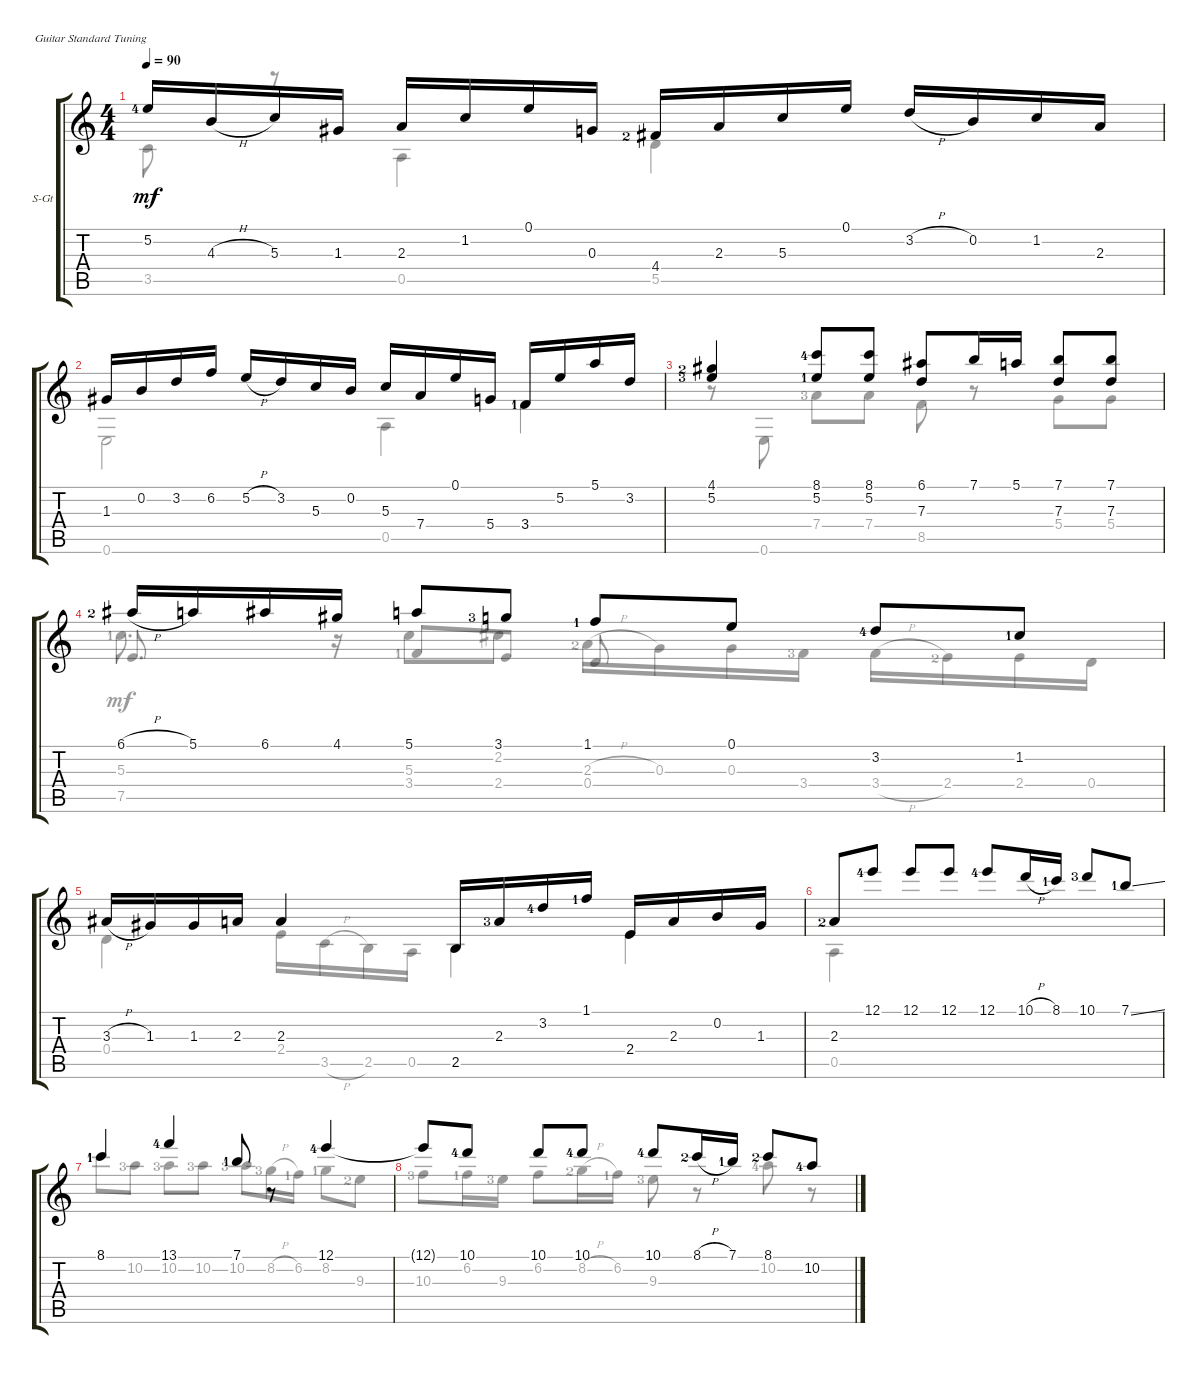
\defaultSystemsLayout 4
\bracketExtendMode groupsimilarinstruments
\firstSystemTrackNameOrientation horizontal
\otherSystemsTrackNameOrientation horizontal
\track ("Classical Guitar" "S-Gt") {instrument acousticguitarsteel}
\staff {score tabs}
\tuning (E4 B3 G3 D3 A2 E2)
\voice
\ts (4 4)
\tempo 90
\clef g2
\ks c
5.2{lf 5}.16{dy mf} 4.3{h}.16 5.3.16 1.3.16 2.3.16 1.2.16 0.1.16 0.3.16 4.4{lf 3}.16 2.3.16 5.3.16 0.1.16 3.2{h}.16 0.2.16 1.2.16 2.3.16 |
1.3.16 0.2.16 3.2.16 6.2.16 5.2{h}.16 3.2.16 5.3.16 0.2.16 5.3.16 7.4.16 0.1.16 5.4.16 3.4{lf 2}.16 5.2.16 5.1.16 3.2.16 |
(4.1{lf 3} 5.2{lf 4}).4 (5.2{lf 2} 8.1{lf 5}).8 (8.1 5.2).8 (6.1 7.3).8 7.1.16 5.1.16 (7.1 7.3).8 (7.3 7.1).8 |
6.1{h lf 3}.16 5.1.16 6.1.16 4.1.16 5.1.8 3.1{lf 4}.8 1.1{lf 2}.8 0.1.8 3.2{lf 5}.8 1.2{lf 2}.8 |
3.3{h}.16 1.3.16 1.3.16 2.3.16 2.3.4 2.5.16 2.3{lf 4}.16 3.2{lf 5}.16 1.1{lf 2}.16 2.4.16 2.3.16 0.2.16 1.3.16 |
2.3{lf 3}.8 12.1{lf 5}.8 12.1.8 12.1.8 12.1{lf 5}.8 10.1{h}.16 8.1{lf 2}.16 10.1{lf 4}.8 7.1{ss lf 2}.8 |
8.1{lf 2}.4 13.1{lf 5}.4 7.1{lf 2}.8 r.8 12.1{lf 5}.4 |
12.1{t}.8 10.1{lf 5}.8 10.1.8 10.1{lf 5}.8 10.1{lf 5}.8 8.1{h lf 3}.16 7.1{lf 2}.16 8.1{lf 3}.8 10.2{lf 5}.8
\voice
\clef g2
\ottava regular
\simile none
\ks c
3.5.8{dy mf} r.8 0.5.4 5.5.4 |
0.6.2 0.5.4 3.4{lf 2}.4 |
r.8 0.6.8 7.4{lf 4}.8 7.4.8 8.5.8 r.8 5.4.8 5.4.8 |
7.5.8{d beam invert} r.16{beam invert} 3.4{lf 2}.8{beam invert} 2.4.8 0.4.8{beam invert} |
0.4.4 2.4.16 3.5{h}.16 2.5.16 0.5.16 2.5.4 2.4.4 |
0.5.4 |
8.1{lf 2}.8 10.2{lf 4}.8 10.2{lf 4}.8 10.2{lf 4}.8 10.2{lf 4}.8 8.2{h lf 4}.16 6.2{lf 2}.16 8.2{lf 2}.8 9.3{lf 3}.8 |
10.3{lf 4}.8 6.2{lf 2}.16 9.3{lf 4}.16 6.2.8 8.2{h lf 3}.16 6.2{lf 2}.16 9.3{lf 4}.8 r.8 10.2{lf 5}.8 r.8
\voice
\clef g2
\ottava regular
\simile none
\ks c
|
|
|
5.3{lf 2}.8{d} r.16 5.3.8 2.2.8 2.3{h lf 3}.16 0.3.16 0.3.16 3.4{lf 4}.16 3.4{h}.16 2.4{lf 3}.16 2.4.16 0.4.16 |
|
|
|
